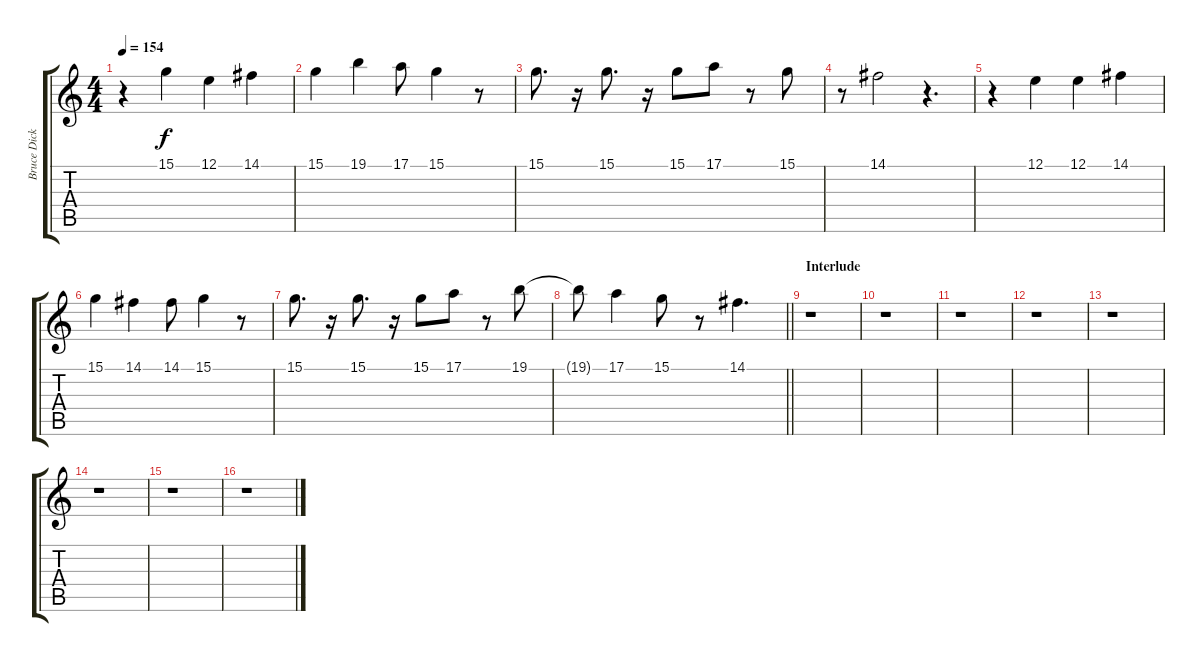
\track ("Bruce Dickinson" "Bruce Dick") {instrument lead6voice}
\staff {score tabs}
\tuning (E4 B3 G3 D3 A2 E2) {hide}
\ts (4 4)
\tempo 154
\clef g2
\ks c
r.4{dy f} 15.1.4 12.1.4 14.1.4 |
15.1.4 19.1.4 17.1.8 15.1.4 r.8 |
15.1.8{d} r.16 15.1.8{d} r.16 15.1.8 17.1.8 r.8 15.1.8 |
r.8 14.1.2 r.4{d} |
r.4 12.1.4 12.1.4 14.1.4 |
15.1.4 14.1.4 14.1.8 15.1.4 r.8 |
15.1.8{d} r.16 15.1.8{d} r.16 15.1.8 17.1.8 r.8 19.1.8 |
\barLineRight lightlight
19.1{t}.8 17.1.4 15.1.8 r.8 14.1.4{d} |
\section ("" "Interlude")
r.1 |
r.1 |
r.1 |
r.1 |
r.1 |
r.1 |
r.1 |
r.1
